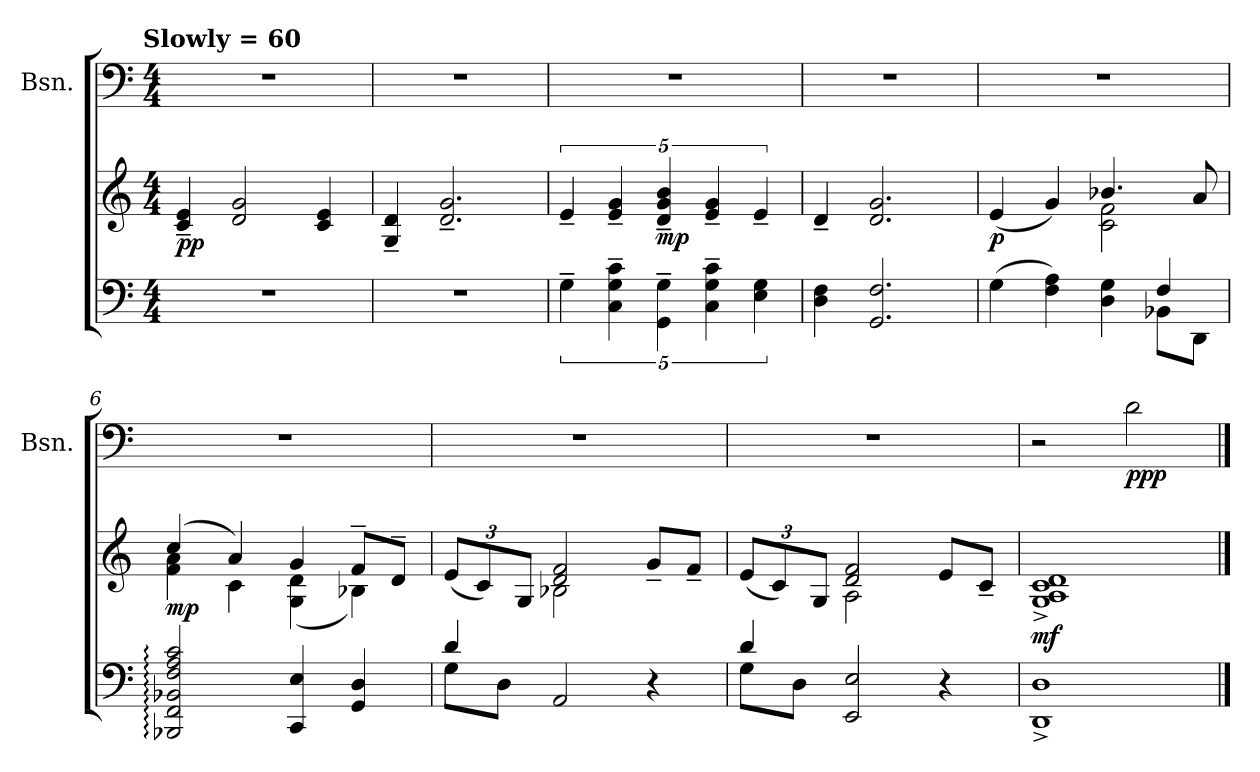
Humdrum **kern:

**kern	**kern	**dynam	**kern	**dynam
*part2	*part2	*part2	*part1	*part1
*staff3	*staff2	*staff2/3	*staff1	*staff1
*	*	*	*I"Bsn.	*
*	*	*	*I'Bsn.	*
*clefF4	*clefG2	*	*clefF4	*
*k[]	*k[]	*	*k[]	*
!!LO:TX:omd:t=Slowly   = 60
*M4/4	*M4/4	*	*M4/4	*
*MM60	*MM60	*	*MM60	*
=1	=1	=1	=1	=1
!	!	!LO:DY:b	!	!
1r	4c~/ 4e~/	pp	1r	.
.	2d/ 2g/	.	.	.
.	4c/ 4e/	.	.	.
=2	=2	=2	=2	=2
1r	4G~/ 4d~/	.	1r	.
.	2.d~/ 2.g~/	.	.	.
=3	=3	=3	=3	=3
5G~\	5e~/	.	1r	.
5C~\ 5G~\ 5c~\	5e~/ 5g~/	.	.	.
!	!	!LO:DY:b	!	!
5GG~\ 5G~\	5d~/ 5g~/ 5b~/	mp	.	.
5C~\ 5G~\ 5c~\	5e~/ 5g~/	.	.	.
5E\ 5G\	5e~/	.	.	.
=4	=4	=4	=4	=4
4D\ 4F\	4d~/	.	1r	.
2.GG/ 2.F/	2.d/ 2.g/	.	.	.
=5	=5	=5	=5	=5
*^	*^	*	*	*
!	!	!	!	!LO:DY:b	!	!
(>4G\	2ryy	(<4e/	2ryy	p	1r	.
4F\ 4A\)	.	4g/)	.	.	.	.
4D\ 4G\	4ryy	2c\ 2f\	4.b-X/	.	.	.
4F/	8BB-X\L	.	.	.	.	.
.	8DD\J	.	8a/	.	.	.
=6	=6	=6	=6	=6	=6	=6
!	!	!	!	!LO:DY:b	!	!
*v	*v	*	*	*	*	*
2BBB-X:/ 2FF:/ 2BB-X:/ 2F:/ 2A:/ 2c:/	(>4cc/	4f\ 4a\	mp	1r	.
.	4a/)	4c\	.	.	.
4CC/ 4E/	4g/	(<4G\ 4d\	.	.	.
4GG/ 4D/	8f~/L	4B-X\)	.	.	.
.	8d~/J	.	.	.	.
!!LO:LB:g=z
=7	=7	=7	=7	=7	=7
*^	*	*	*	*	*
*	*	*Xbrackettup	*	*	*	*
4d/	8G\L	(<12e/L	4ryy	.	1r	.
.	.	12c/)	.	.	.	.
.	8D\J	.	.	.	.	.
.	.	12G/J	.	.	.	.
2AA/	2ryy	2d/ 2f/	2B-X\	.	.	.
4r	4ryy	8g~/L	4ryy	.	.	.
.	.	8f~/J	.	.	.	.
=8	=8	=8	=8	=8	=8	=8
4d/	8G\L	(<12e/L	4ryy	.	1r	.
.	.	12c/)	.	.	.	.
.	8D\J	.	.	.	.	.
.	.	12G/J	.	.	.	.
2EE/ 2E/	2ryy	2d/ 2f/	2A\	.	.	.
4r	4ryy	8e/L	4ryy	.	.	.
.	.	8c~/J	.	.	.	.
*v	*v	*	*	*	*	*
*	*v	*v	*	*	*
=9	=9	=9	=9	=9
!	!	!LO:DY:b	!	!
1DD^ 1D^	1G^ 1A^ 1c^ 1d^	mf	2r	.
!	!	!	!	!LO:DY:b
.	.	.	2d\	ppp
==	==	==	==	==
*-	*-	*-	*-	*-
